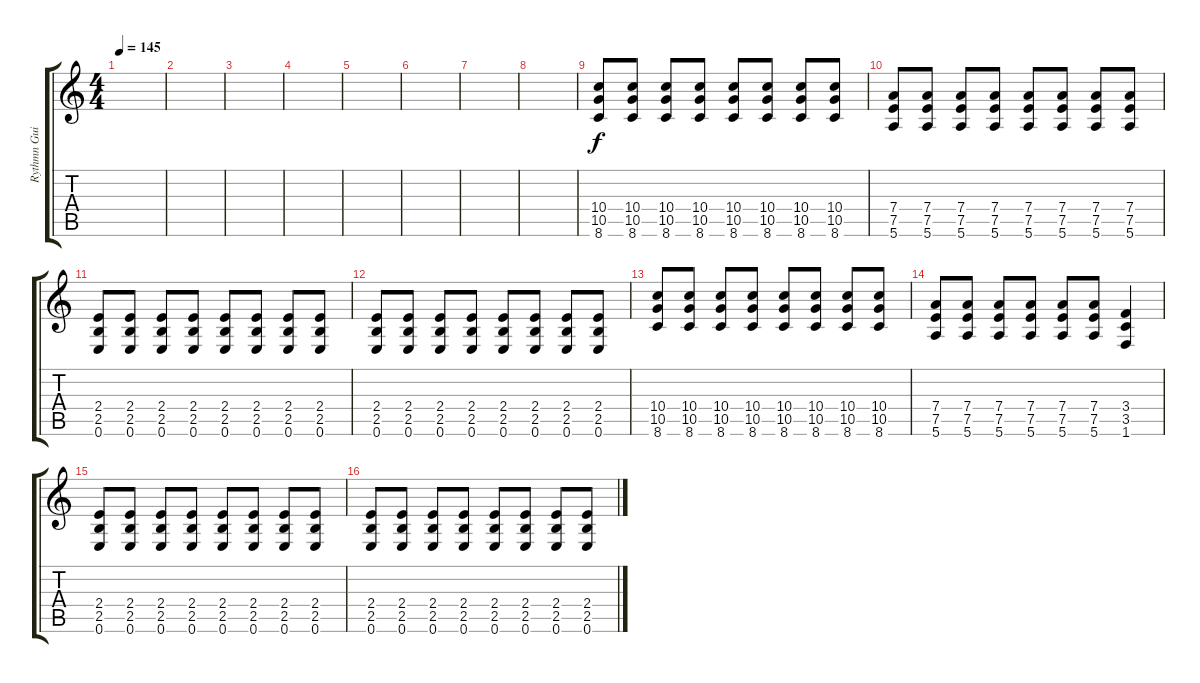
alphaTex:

\track ("Rythmn Guitar" "Rythmn Gui") {instrument overdrivenguitar}
\staff {score tabs}
\tuning (E4 B3 G3 D3 A2 E2) {hide}
\ts (4 4)
\tempo 145
\clef g2
\ks c
|
|
|
|
|
|
|
|
(10.4 10.5 8.6).8 (10.4 10.5 8.6).8 (10.4 10.5 8.6).8 (10.4 10.5 8.6).8 (10.4 10.5 8.6).8 (10.4 10.5 8.6).8 (10.4 10.5 8.6).8 (10.4 10.5 8.6).8 |
(7.4 7.5 5.6).8 (7.4 7.5 5.6).8 (7.4 7.5 5.6).8 (7.4 7.5 5.6).8 (7.4 7.5 5.6).8 (7.4 7.5 5.6).8 (7.4 7.5 5.6).8 (7.4 7.5 5.6).8 |
(2.4 2.5 0.6).8 (2.4 2.5 0.6).8 (2.4 2.5 0.6).8 (2.4 2.5 0.6).8 (2.4 2.5 0.6).8 (2.4 2.5 0.6).8 (2.4 2.5 0.6).8 (2.4 2.5 0.6).8 |
(2.4 2.5 0.6).8 (2.4 2.5 0.6).8 (2.4 2.5 0.6).8 (2.4 2.5 0.6).8 (2.4 2.5 0.6).8 (2.4 2.5 0.6).8 (2.4 2.5 0.6).8 (2.4 2.5 0.6).8 |
(10.4 10.5 8.6).8 (10.4 10.5 8.6).8 (10.4 10.5 8.6).8 (10.4 10.5 8.6).8 (10.4 10.5 8.6).8 (10.4 10.5 8.6).8 (10.4 10.5 8.6).8 (10.4 10.5 8.6).8 |
(7.4 7.5 5.6).8 (7.4 7.5 5.6).8 (7.4 7.5 5.6).8 (7.4 7.5 5.6).8 (7.4 7.5 5.6).8 (7.4 7.5 5.6).8 (3.4 3.5 1.6).4 |
(2.4 2.5 0.6).8 (2.4 2.5 0.6).8 (2.4 2.5 0.6).8 (2.4 2.5 0.6).8 (2.4 2.5 0.6).8 (2.4 2.5 0.6).8 (2.4 2.5 0.6).8 (2.4 2.5 0.6).8 |
(2.4 2.5 0.6).8 (2.4 2.5 0.6).8 (2.4 2.5 0.6).8 (2.4 2.5 0.6).8 (2.4 2.5 0.6).8 (2.4 2.5 0.6).8 (2.4 2.5 0.6).8 (2.4 2.5 0.6).8
